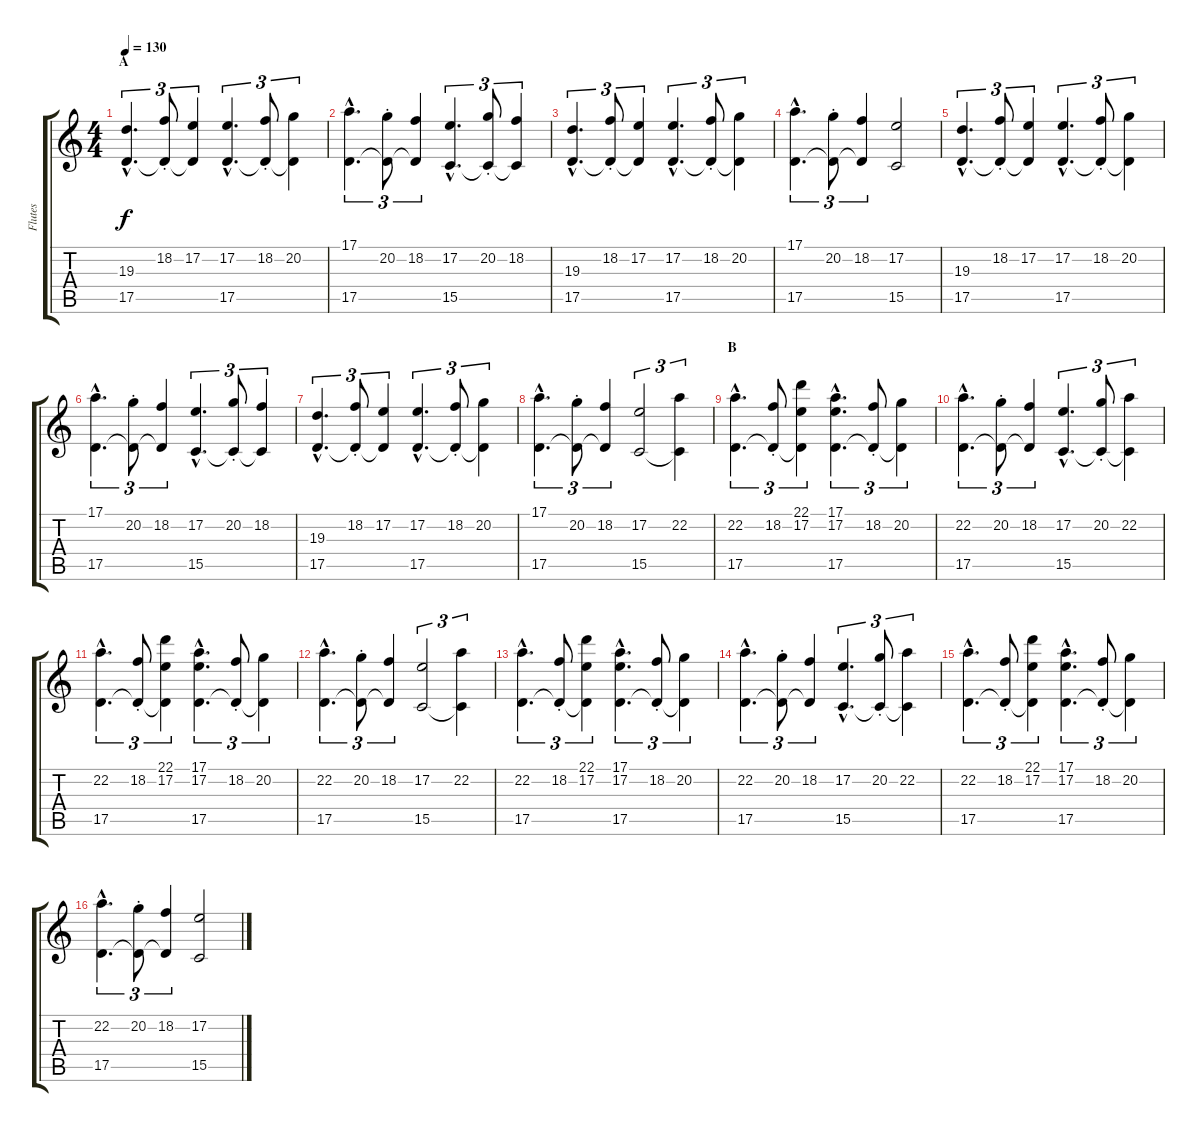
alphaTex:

\track ("Flutes" "Flutes") {instrument flute}
\staff {score tabs}
\tuning (E4 B3 G3 D3 A2 E2) {hide}
\ts (4 4)
\section ("" "A")
\tempo 130
\clef g2
\ks c
(19.3{hac} 17.5{hac}).4{d tu (3 2) dy f} (18.2{st} 17.5{t}).8{tu (3 2)} (17.2 17.5{t}).4{tu (3 2)} (17.2{hac} 17.5{hac}).4{d tu (3 2)} (18.2{st} 17.5{t}).8{tu (3 2)} (20.2 17.5{t}).4{tu (3 2)} |
(17.1{hac} 17.5{hac}).4{d tu (3 2)} (20.2{st} 17.5{t}).8{tu (3 2)} (18.2 17.5{t}).4{tu (3 2)} (17.2{hac} 15.5{hac}).4{d tu (3 2)} (20.2{st} 15.5{t}).8{tu (3 2)} (18.2 15.5{t}).4{tu (3 2)} |
(19.3{hac} 17.5{hac}).4{d tu (3 2)} (18.2{st} 17.5{t}).8{tu (3 2)} (17.2 17.5{t}).4{tu (3 2)} (17.2{hac} 17.5{hac}).4{d tu (3 2)} (18.2{st} 17.5{t}).8{tu (3 2)} (20.2 17.5{t}).4{tu (3 2)} |
(17.1{hac} 17.5{hac}).4{d tu (3 2)} (20.2{st} 17.5{t}).8{tu (3 2)} (18.2 17.5{t}).4{tu (3 2)} (17.2 15.5).2 |
(19.3{hac} 17.5{hac}).4{d tu (3 2)} (18.2{st} 17.5{t}).8{tu (3 2)} (17.2 17.5{t}).4{tu (3 2)} (17.2{hac} 17.5{hac}).4{d tu (3 2)} (18.2{st} 17.5{t}).8{tu (3 2)} (20.2 17.5{t}).4{tu (3 2)} |
(17.1{hac} 17.5{hac}).4{d tu (3 2)} (20.2{st} 17.5{t}).8{tu (3 2)} (18.2 17.5{t}).4{tu (3 2)} (17.2{hac} 15.5{hac}).4{d tu (3 2)} (20.2{st} 15.5{t}).8{tu (3 2)} (18.2 15.5{t}).4{tu (3 2)} |
(19.3{hac} 17.5{hac}).4{d tu (3 2)} (18.2{st} 17.5{t}).8{tu (3 2)} (17.2 17.5{t}).4{tu (3 2)} (17.2{hac} 17.5{hac}).4{d tu (3 2)} (18.2{st} 17.5{t}).8{tu (3 2)} (20.2 17.5{t}).4{tu (3 2)} |
(17.1{hac} 17.5{hac}).4{d tu (3 2)} (20.2{st} 17.5{t}).8{tu (3 2)} (18.2 17.5{t}).4{tu (3 2)} (17.2 15.5).2{tu (3 2)} (22.2 15.5{t}).4{tu (3 2)} |
\section ("" "B")
(22.2{hac} 17.5{hac}).4{d tu (3 2)} (18.2{st} 17.5{t}).8{tu (3 2)} (22.1 17.2 17.5{t}).4{tu (3 2)} (17.1{hac} 17.2{hac} 17.5{hac}).4{d tu (3 2)} (18.2{st} 17.5{t}).8{tu (3 2)} (20.2 17.5{t}).4{tu (3 2)} |
(22.2{hac} 17.5{hac}).4{d tu (3 2)} (20.2{st} 17.5{t}).8{tu (3 2)} (18.2 17.5{t}).4{tu (3 2)} (17.2{hac} 15.5{hac}).4{d tu (3 2)} (20.2{st} 15.5{t}).8{tu (3 2)} (22.2 15.5{t}).4{tu (3 2)} |
(22.2{hac} 17.5{hac}).4{d tu (3 2)} (18.2{st} 17.5{t}).8{tu (3 2)} (22.1 17.2 17.5{t}).4{tu (3 2)} (17.1{hac} 17.2{hac} 17.5{hac}).4{d tu (3 2)} (18.2{st} 17.5{t}).8{tu (3 2)} (20.2 17.5{t}).4{tu (3 2)} |
(22.2{hac} 17.5{hac}).4{d tu (3 2)} (20.2{st} 17.5{t}).8{tu (3 2)} (18.2 17.5{t}).4{tu (3 2)} (17.2 15.5).2{tu (3 2)} (22.2 15.5{t}).4{tu (3 2)} |
(22.2{hac} 17.5{hac}).4{d tu (3 2)} (18.2{st} 17.5{t}).8{tu (3 2)} (22.1 17.2 17.5{t}).4{tu (3 2)} (17.1{hac} 17.2{hac} 17.5{hac}).4{d tu (3 2)} (18.2{st} 17.5{t}).8{tu (3 2)} (20.2 17.5{t}).4{tu (3 2)} |
(22.2{hac} 17.5{hac}).4{d tu (3 2)} (20.2{st} 17.5{t}).8{tu (3 2)} (18.2 17.5{t}).4{tu (3 2)} (17.2{hac} 15.5{hac}).4{d tu (3 2)} (20.2{st} 15.5{t}).8{tu (3 2)} (22.2 15.5{t}).4{tu (3 2)} |
(22.2{hac} 17.5{hac}).4{d tu (3 2)} (18.2{st} 17.5{t}).8{tu (3 2)} (22.1 17.2 17.5{t}).4{tu (3 2)} (17.1{hac} 17.2{hac} 17.5{hac}).4{d tu (3 2)} (18.2{st} 17.5{t}).8{tu (3 2)} (20.2 17.5{t}).4{tu (3 2)} |
(22.2{hac} 17.5{hac}).4{d tu (3 2)} (20.2{st} 17.5{t}).8{tu (3 2)} (18.2 17.5{t}).4{tu (3 2)} (17.2 15.5).2
